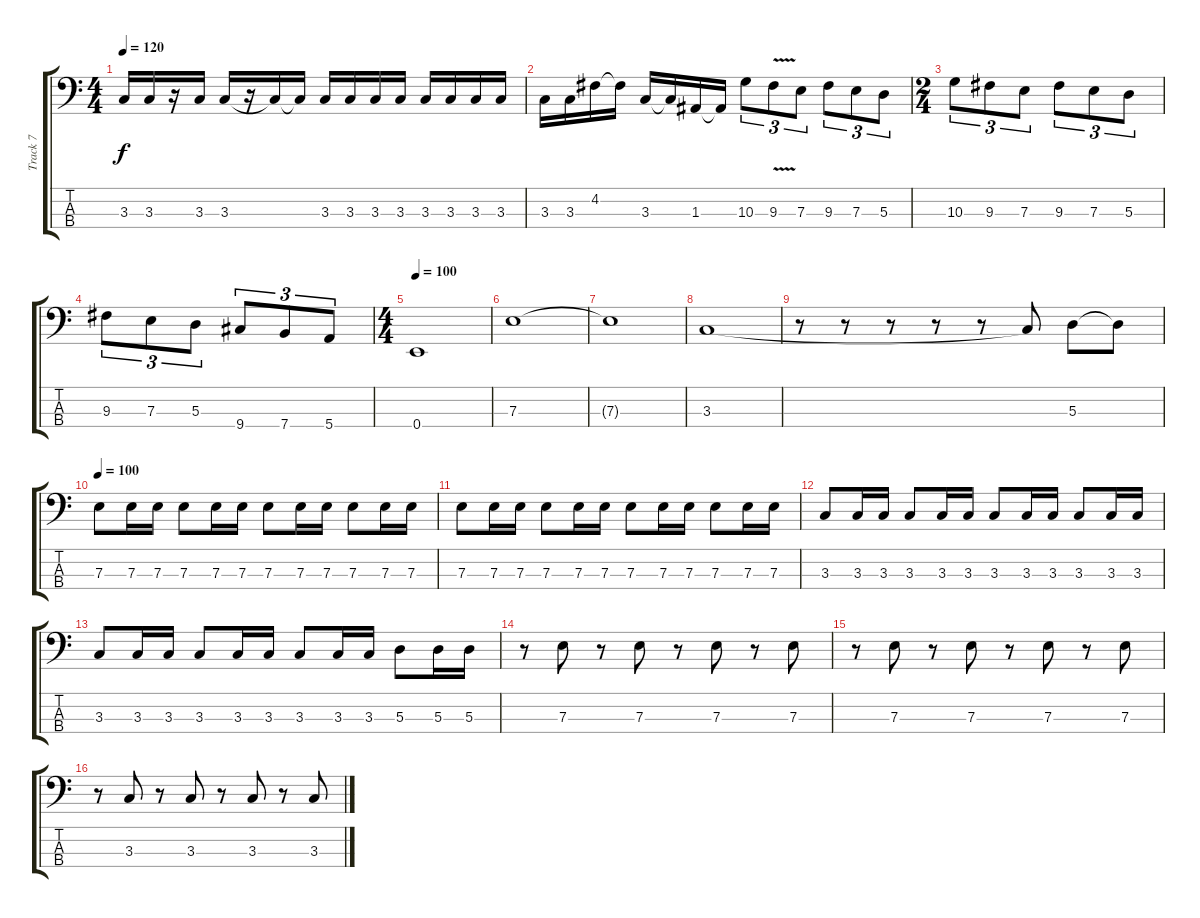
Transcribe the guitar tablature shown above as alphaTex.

\track ("Track 7" "Track 7") {instrument electricbassfinger}
\staff {score tabs}
\tuning (G2 D2 A1 E1) {hide}
\ts (4 4)
\tempo 120
\clef f4
\ks c
3.3.16{dy f} 3.3.16 r.16 3.3.16 3.3.16 r.16 3.3{t}.16 3.3{t}.16 3.3.16 3.3.16 3.3.16 3.3.16 3.3.16 3.3.16 3.3.16 3.3.16 |
3.3.16 3.3.16 4.2.16 4.2{t}.16 3.3.16 3.3{t}.16 1.3.16 1.3{t}.16 10.3.8{tu (3 2)} 9.3{v}.8{tu (3 2)} 7.3.8{tu (3 2)} 9.3.8{tu (3 2)} 7.3.8{tu (3 2)} 5.3.8{tu (3 2)} |
\ts (2 4)
10.3.8{tu (3 2)} 9.3.8{tu (3 2)} 7.3.8{tu (3 2)} 9.3.8{tu (3 2)} 7.3.8{tu (3 2)} 5.3.8{tu (3 2)} |
9.3.8{tu (3 2)} 7.3.8{tu (3 2)} 5.3.8{tu (3 2)} 9.4.8{tu (3 2)} 7.4.8{tu (3 2)} 5.4.8{tu (3 2)} |
\ts (4 4)
\tempo 100
0.4.1 |
7.3.1 |
7.3{t}.1 |
3.3.1 |
r.8 r.8 r.8 r.8 r.8 3.3{t}.8 5.3.8 5.3{t}.8 |
\tempo 100
7.3.8 7.3.16 7.3.16 7.3.8 7.3.16 7.3.16 7.3.8 7.3.16 7.3.16 7.3.8 7.3.16 7.3.16 |
7.3.8 7.3.16 7.3.16 7.3.8 7.3.16 7.3.16 7.3.8 7.3.16 7.3.16 7.3.8 7.3.16 7.3.16 |
3.3.8 3.3.16 3.3.16 3.3.8 3.3.16 3.3.16 3.3.8 3.3.16 3.3.16 3.3.8 3.3.16 3.3.16 |
3.3.8 3.3.16 3.3.16 3.3.8 3.3.16 3.3.16 3.3.8 3.3.16 3.3.16 5.3.8 5.3.16 5.3.16 |
r.8 7.3.8 r.8 7.3.8 r.8 7.3.8 r.8 7.3.8 |
r.8 7.3.8 r.8 7.3.8 r.8 7.3.8 r.8 7.3.8 |
r.8 3.3.8 r.8 3.3.8 r.8 3.3.8 r.8 3.3.8
